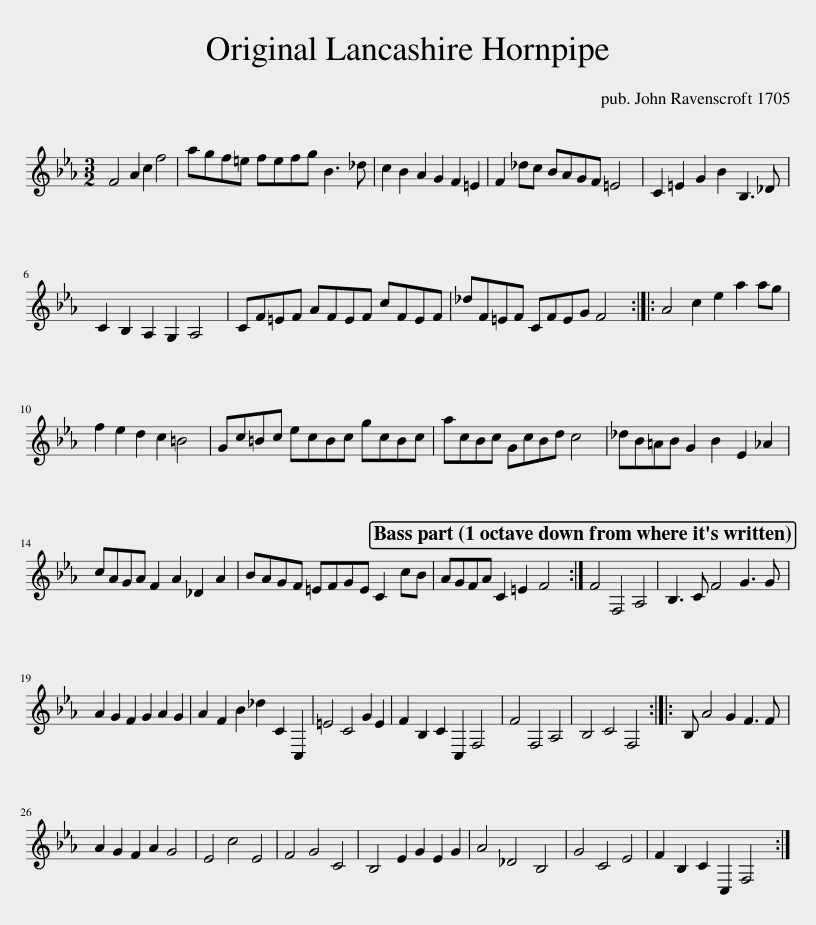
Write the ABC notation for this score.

X:1
L:1/8
M:3/2
I:linebreak $
K:Eb
V:1 treble
V:1
 F4 A2 c2 f4 | agf=e fefg B3 _d | c2 B2 A2 G2 F2 =E2 | F2 _dc BAGF =E4 | C2 =E2 G2 B2 B,3 _D |$ %5
 C2 B,2 A,2 G,2 A,4 | CF=EF AFEF cFEF | _dF=EF CFEG F4 :: A4 c2 e2 a2 ag |$ f2 e2 d2 c2 =B4 | %10
 Gc=Bc ecBc gcBc | acBc GcBd c4 | _dB=AB G2 B2 E2 _A2 |$ cAGA F2 A2 _D2 A2 | BAGF =EFGE C2 cB | %15
 AGFA C2 =E2 F4 :| F4 F,4 A,4 | B,3 C F4 G3 G |$ A2 G2 F2 G2 A2 G2 | A2 F2 B2 _d2 C2 C,2 | %20
 =E4 C4 G2 E2 | F2 B,2 C2 C,2 F,4 | F4 F,4 A,4 | B,4 C4 F,4 :: B, A4 G2 F3 F |$ %25
 A2 G2 F2 A2 G4 | E4 c4 E4 | F4 G4 C4 | B,4 E2 G2 E2 G2 | A4 _D4 B,4 | %30
 G4 C4 E4 | F2 B,2 C2 C,2 F,4 :| %32
